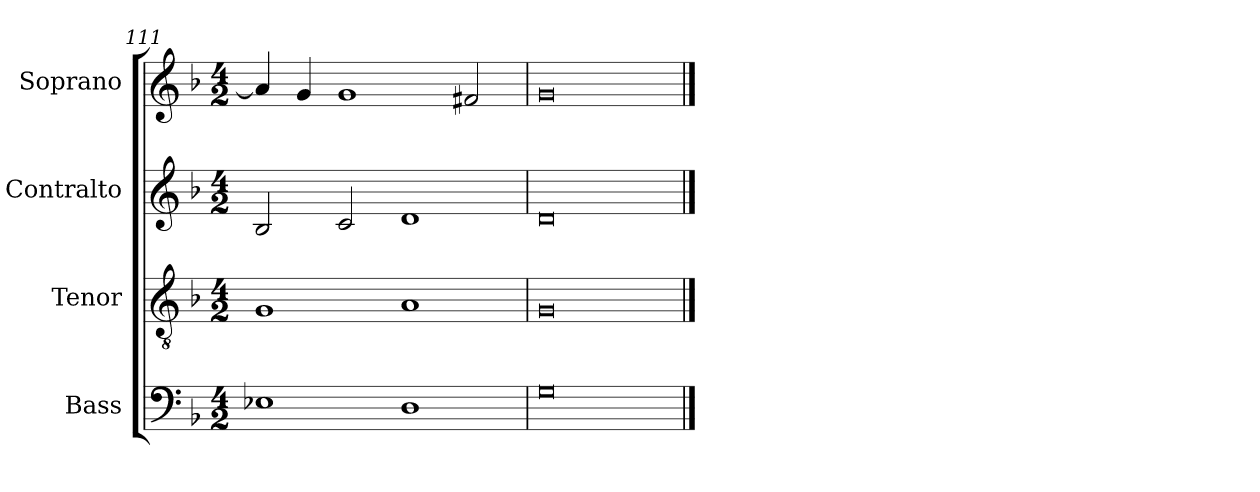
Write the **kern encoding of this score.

**kern	**kern	**kern	**kern
*part4	*part3	*part2	*part1
*staff4	*staff3	*staff2	*staff1
*I"Bass	*I"Tenor	*I"Contralto	*I"Soprano
*I'B	*I'T	*I'A	*I'S
*clefF4	*clefGv2	*clefG2	*clefG2
*k[b-]	*k[b-]	*k[b-]	*k[b-]
*G:dor	*G:dor	*G:dor	*G:dor
*M4/2	*M4/2	*M4/2	*M4/2
=111	=111	=111	=111
1E-X	1G	2B-	4a]
.	.	.	4g
.	.	2c	1g
1D	1A	1d	.
.	.	.	2f#X
=112	=112	=112	=112
0G	0G	0d	0g
==	==	==	==
*-	*-	*-	*-
